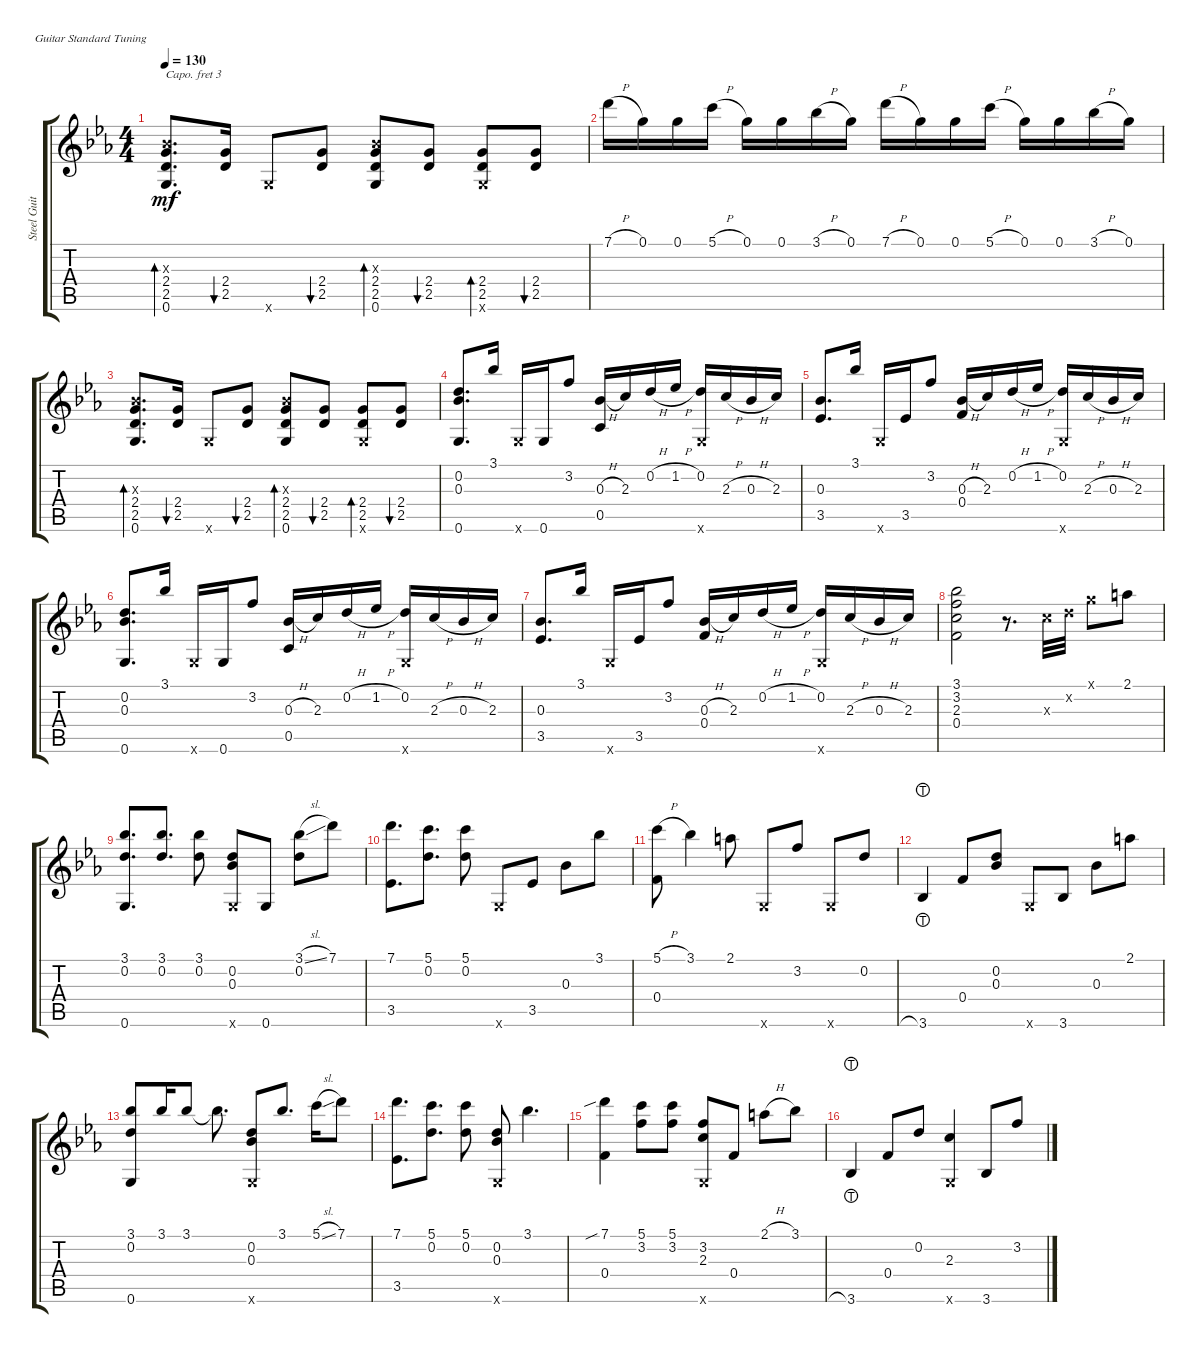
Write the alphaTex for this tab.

\defaultSystemsLayout 4
\bracketExtendMode groupsimilarinstruments
\otherSystemsTrackNameOrientation horizontal
\track ("Steel Guitar" "Steel Guit") {instrument acousticguitarsteel}
\staff {score tabs}
\capo 3
\tuning (E4 B3 G3 D3 A2 E2)
\ts (4 4)
\tempo 130
\clef g2
\ks eb
(0.6{acc forcenatural} 2.5{acc forcenatural} 2.4{acc forcenatural} 0.3{x acc forcenatural}).8{d bd 30 dy mf beam Up} (2.4{acc forcenatural} 2.5{acc forcenatural}).16{bu 30 beam Up} 0.6{x acc forcenatural}.8{beam Up} (2.4{acc forcenatural} 2.5{acc forcenatural}).8{bu 30 beam Up} (0.6{acc forcenatural} 2.5{acc forcenatural} 2.4{acc forcenatural} 0.3{x acc forcenatural}).8{bd 30 beam Up} (2.4{acc forcenatural} 2.5{acc forcenatural}).8{bu 30 beam Up} (2.5{acc forcenatural} 2.4{acc forcenatural} 0.6{x acc forcenatural}).8{bd 30 beam Up} (2.4{acc forcenatural} 2.5{acc forcenatural}).8{bu 30 beam Up} |
7.1{h acc forcenatural}.16{beam Down} 0.1{acc forcenatural}.16{beam Down} 0.1{acc forcenatural}.16{beam Down} 5.1{h acc forcenatural}.16{beam Down} 0.1{acc forcenatural}.16{beam Down} 0.1{acc forcenatural}.16{beam Down} 3.1{h acc forcenatural}.16{beam Down} 0.1{acc forcenatural}.16{beam Down} 7.1{h acc forcenatural}.16{beam Down} 0.1{acc forcenatural}.16{beam Down} 0.1{acc forcenatural}.16{beam Down} 5.1{h acc forcenatural}.16{beam Down} 0.1{acc forcenatural}.16{beam Down} 0.1{acc forcenatural}.16{beam Down} 3.1{h acc forcenatural}.16{beam Down} 0.1{acc forcenatural}.16{beam Down} |
(0.6{acc forcenatural} 2.5{acc forcenatural} 2.4{acc forcenatural} 0.3{x acc forcenatural}).8{d bd 30 beam Up} (2.4{acc forcenatural} 2.5{acc forcenatural}).16{bu 30 beam Up} 0.6{x acc forcenatural}.8{beam Up} (2.4{acc forcenatural} 2.5{acc forcenatural}).8{bu 30 beam Up} (0.6{acc forcenatural} 2.5{acc forcenatural} 2.4{acc forcenatural} 0.3{x acc forcenatural}).8{bd 30 beam Up} (2.4{acc forcenatural} 2.5{acc forcenatural}).8{bu 30 beam Up} (2.5{acc forcenatural} 2.4{acc forcenatural} 0.6{x acc forcenatural}).8{bd 30 beam Up} (2.4{acc forcenatural} 2.5{acc forcenatural}).8{bu 30 beam Up} |
(0.6{acc forcenatural} 0.3{acc forcenatural} 0.2{acc forcenatural}).8{d beam Up} 3.1{acc forcenatural}.16{beam Up} 0.6{x acc forcenatural}.16{beam Up} 0.6{acc forcenatural}.16{beam Up} 3.2{acc forcenatural}.8{beam Up} (0.5{acc forcenatural} 0.3{h acc forcenatural}).16{beam Up} 2.3{acc forcenatural}.16{beam Up} 0.2{h acc forcenatural}.16{beam Up} 1.2{h acc forcenatural}.16{beam Up} (0.2{acc forcenatural} 0.6{x acc forcenatural}).16{beam Up} 2.3{h acc forcenatural}.16{beam Up} 0.3{h acc forcenatural}.16{beam Up} 2.3{acc forcenatural}.16{beam Up} |
(0.3{acc forcenatural} 3.5{acc forcenatural}).8{d beam Up} 3.1{acc forcenatural}.16{beam Up} 0.6{x acc forcenatural}.16{beam Up} 3.5{acc forcenatural}.16{beam Up} 3.2{acc forcenatural}.8{beam Up} (0.3{h acc forcenatural} 0.4{acc forcenatural}).16{beam Up} 2.3{acc forcenatural}.16{beam Up} 0.2{h acc forcenatural}.16{beam Up} 1.2{h acc forcenatural}.16{beam Up} (0.2{acc forcenatural} 0.6{x acc forcenatural}).16{beam Up} 2.3{h acc forcenatural}.16{beam Up} 0.3{h acc forcenatural}.16{beam Up} 2.3{acc forcenatural}.16{beam Up} |
(0.6{acc forcenatural} 0.3{acc forcenatural} 0.2{acc forcenatural}).8{d beam Up} 3.1{acc forcenatural}.16{beam Up} 0.6{x acc forcenatural}.16{beam Up} 0.6{acc forcenatural}.16{beam Up} 3.2{acc forcenatural}.8{beam Up} (0.5{acc forcenatural} 0.3{h acc forcenatural}).16{beam Up} 2.3{acc forcenatural}.16{beam Up} 0.2{h acc forcenatural}.16{beam Up} 1.2{h acc forcenatural}.16{beam Up} (0.2{acc forcenatural} 0.6{x acc forcenatural}).16{beam Up} 2.3{h acc forcenatural}.16{beam Up} 0.3{h acc forcenatural}.16{beam Up} 2.3{acc forcenatural}.16{beam Up} |
(0.3{acc forcenatural} 3.5{acc forcenatural}).8{d beam Up} 3.1{acc forcenatural}.16{beam Up} 0.6{x acc forcenatural}.16{beam Up} 3.5{acc forcenatural}.16{beam Up} 3.2{acc forcenatural}.8{beam Up} (0.3{h acc forcenatural} 0.4{acc forcenatural}).16{beam Up} 2.3{acc forcenatural}.16{beam Up} 0.2{h acc forcenatural}.16{beam Up} 1.2{h acc forcenatural}.16{beam Up} (0.2{acc forcenatural} 0.6{x acc forcenatural}).16{beam Up} 2.3{h acc forcenatural}.16{beam Up} 0.3{h acc forcenatural}.16{beam Up} 2.3{acc forcenatural}.16{beam Up} |
(0.4{acc forcenatural} 2.3{acc forcenatural} 3.2{acc forcenatural} 3.1{acc forcenatural}).2{beam Down} r.8{d beam Down} 2.3{x acc forcenatural}.32{beam Up} 0.2{x acc forcenatural}.32{beam Up} 0.1{x acc forcenatural}.8{beam Down} 2.1{acc #}.8{beam Down} |
(3.1{acc forcenatural} 0.6{acc forcenatural} 0.2{acc forcenatural}).8{d beam Up} (0.2{acc forcenatural} 3.1{acc forcenatural}).8{d beam Up} (0.2{acc forcenatural} 3.1{acc forcenatural}).8{beam Down} (0.6{x acc forcenatural} 0.3{acc forcenatural} 0.2{acc forcenatural}).8{beam Up} 0.6{acc forcenatural}.8{beam Up} (0.2{acc forcenatural} 3.1{sl acc forcenatural}).8{beam Down} 7.1{acc forcenatural}.8{beam Down} |
(3.5{acc forcenatural} 7.1{acc forcenatural}).8{d beam Down} (5.1{acc forcenatural} 0.2{acc forcenatural}).8{d beam Down} (0.2{acc forcenatural} 5.1{acc forcenatural}).8{beam Down} 0.6{x acc forcenatural}.8{beam Up} 3.5{acc forcenatural}.8{beam Up} 0.3{acc forcenatural}.8{beam Down} 3.1{acc forcenatural}.8{beam Down} |
(5.1{h acc forcenatural} 0.4{acc forcenatural}).8{beam Down} 3.1{acc forcenatural}.4{beam Down} 2.1{acc #}.8{beam Down} 0.6{x acc forcenatural}.8{beam Up} 3.2{acc forcenatural}.8{beam Up} 0.6{x acc forcenatural}.8{beam Up} 0.2{acc forcenatural}.8{beam Up} |
3.6{lht acc forcenatural}.4{beam Up} 0.4{acc forcenatural}.8{beam Up} (0.2{acc forcenatural} 0.3{acc forcenatural}).8{beam Up} 0.6{x acc forcenatural}.8{beam Up} 3.6{acc forcenatural}.8{beam Up} 0.3{acc forcenatural}.8{beam Down} 2.1{acc #}.8{beam Down} |
(0.6{acc forcenatural} 0.2{acc forcenatural} 3.1{acc forcenatural}).8{beam Up} 3.1{acc forcenatural}.16{beam Up} 3.1{acc forcenatural}.8{beam Up} 3.1{t acc forcenatural}.8{d beam Down} (0.6{x acc forcenatural} 0.3{acc forcenatural} 0.2{acc forcenatural}).8{beam Up} 3.1{acc forcenatural}.8{d beam Up} 5.1{sl acc forcenatural}.16{beam Down} 7.1{acc forcenatural}.8{beam Down} |
(3.5{acc forcenatural} 7.1{acc forcenatural}).8{d beam Down} (5.1{acc forcenatural} 0.2{acc forcenatural}).8{d beam Down} (0.2{acc forcenatural} 5.1{acc forcenatural}).8{beam Down} (0.6{x acc forcenatural} 0.2{acc forcenatural} 0.3{acc forcenatural}).8{beam Up} 3.1{acc forcenatural}.4{d beam Down} |
(7.1{sib acc forcenatural} 0.4{acc forcenatural}).4{beam Down} (5.1{acc forcenatural} 3.2{acc forcenatural}).8{beam Down} (5.1{acc forcenatural} 3.2{acc forcenatural}).8{beam Down} (2.3{acc forcenatural} 3.2{acc forcenatural} 0.6{x acc forcenatural}).8{beam Up} 0.4{acc forcenatural}.8{beam Up} 2.1{h acc #}.8{beam Down} 3.1{acc forcenatural}.8{beam Down} |
3.6{lht acc forcenatural}.4{beam Up} 0.4{acc forcenatural}.8{beam Up} 0.2{acc forcenatural}.8{beam Up} (2.3{acc forcenatural} 0.6{x acc forcenatural}).4{beam Up} 3.6{acc forcenatural}.8{beam Up} 3.2{acc forcenatural}.8{beam Up}
